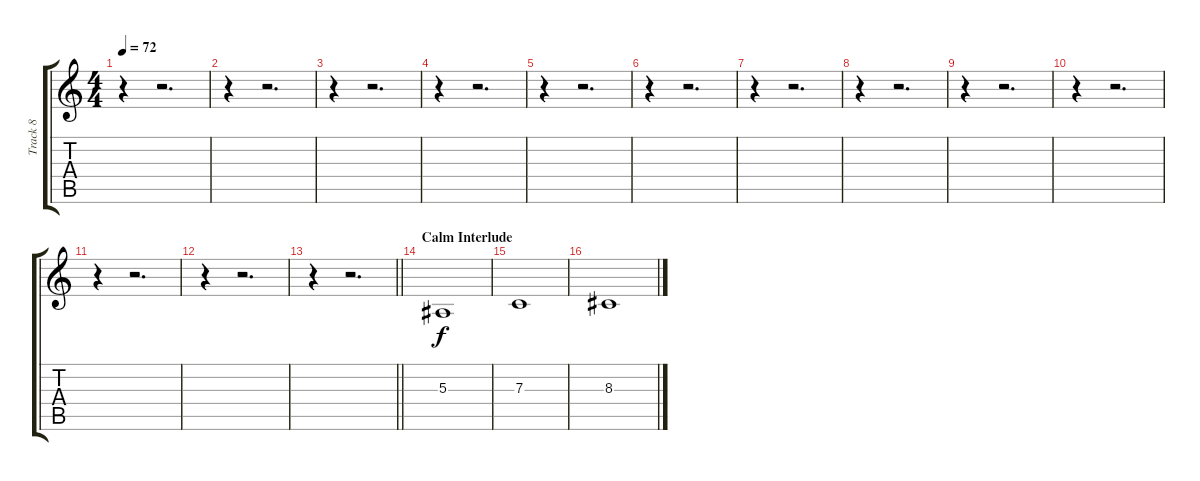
\track ("Track 8" "Track 8") {instrument choiraahs}
\staff {score tabs}
\tuning (D4 A3 F3 C3 G2 C2) {hide}
\ts (4 4)
\tempo 72
\clef g2
\ks c
r.4{dy f} r.2{d} |
r.4 r.2{d} |
r.4 r.2{d} |
r.4 r.2{d} |
r.4 r.2{d} |
r.4 r.2{d} |
r.4 r.2{d} |
r.4 r.2{d} |
r.4 r.2{d} |
r.4 r.2{d} |
r.4 r.2{d} |
r.4 r.2{d} |
\barLineRight lightlight
r.4 r.2{d} |
\section ("" "Calm Interlude")
5.3.1 |
7.3.1 |
8.3.1
